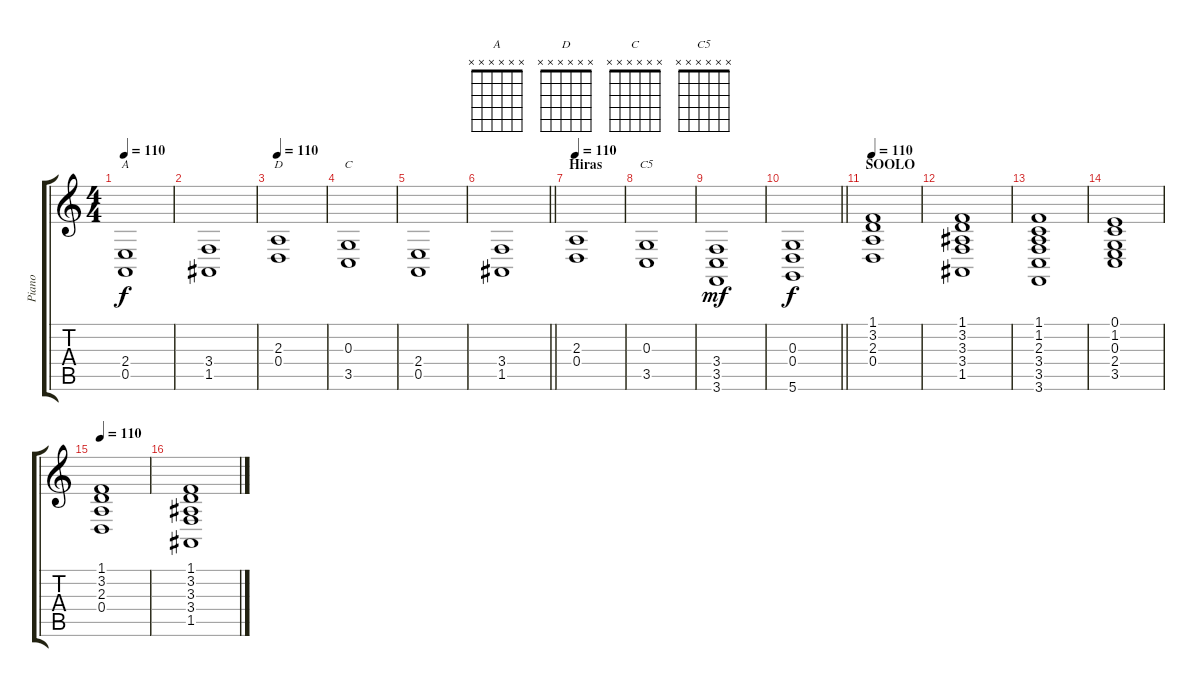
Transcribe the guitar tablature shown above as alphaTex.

\track ("Piano" "Piano") {instrument acousticgrandpiano}
\staff {score tabs}
\tuning (E4 B3 G3 D3 A2 D2) {hide}
\chord ("A" x x x x x x)
\chord ("D" x x x x x x)
\chord ("C" x x x x x x)
\chord ("C5" x x x x x x)
\ts (4 4)
\tempo 110
\clef g2
\ks c
(2.4 0.5).1{ch "A" dy f} |
(3.4 1.5).1 |
\tempo 110
(2.3 0.4).1{ch "D"} |
(0.3 3.5).1{ch "C"} |
(2.4 0.5).1 |
\barLineRight lightlight
(3.4 1.5).1 |
\section ("" "Hiras")
\tempo 110
(2.3 0.4).1 |
(0.3 3.5).1{ch "C5"} |
(3.4 3.5 3.6).1{dy mf} |
\barLineRight lightlight
(0.3 0.4 5.6).1{dy f} |
\section ("" "SOOLO")
\tempo 110
(1.1 3.2 2.3 0.4).1 |
(1.1 3.2 3.3 3.4 1.5).1 |
(1.1 1.2 2.3 3.4 3.5 3.6).1 |
(0.1 1.2 0.3 2.4 3.5).1 |
\tempo 110
(1.1 3.2 2.3 0.4).1 |
(1.1 3.2 3.3 3.4 1.5).1
